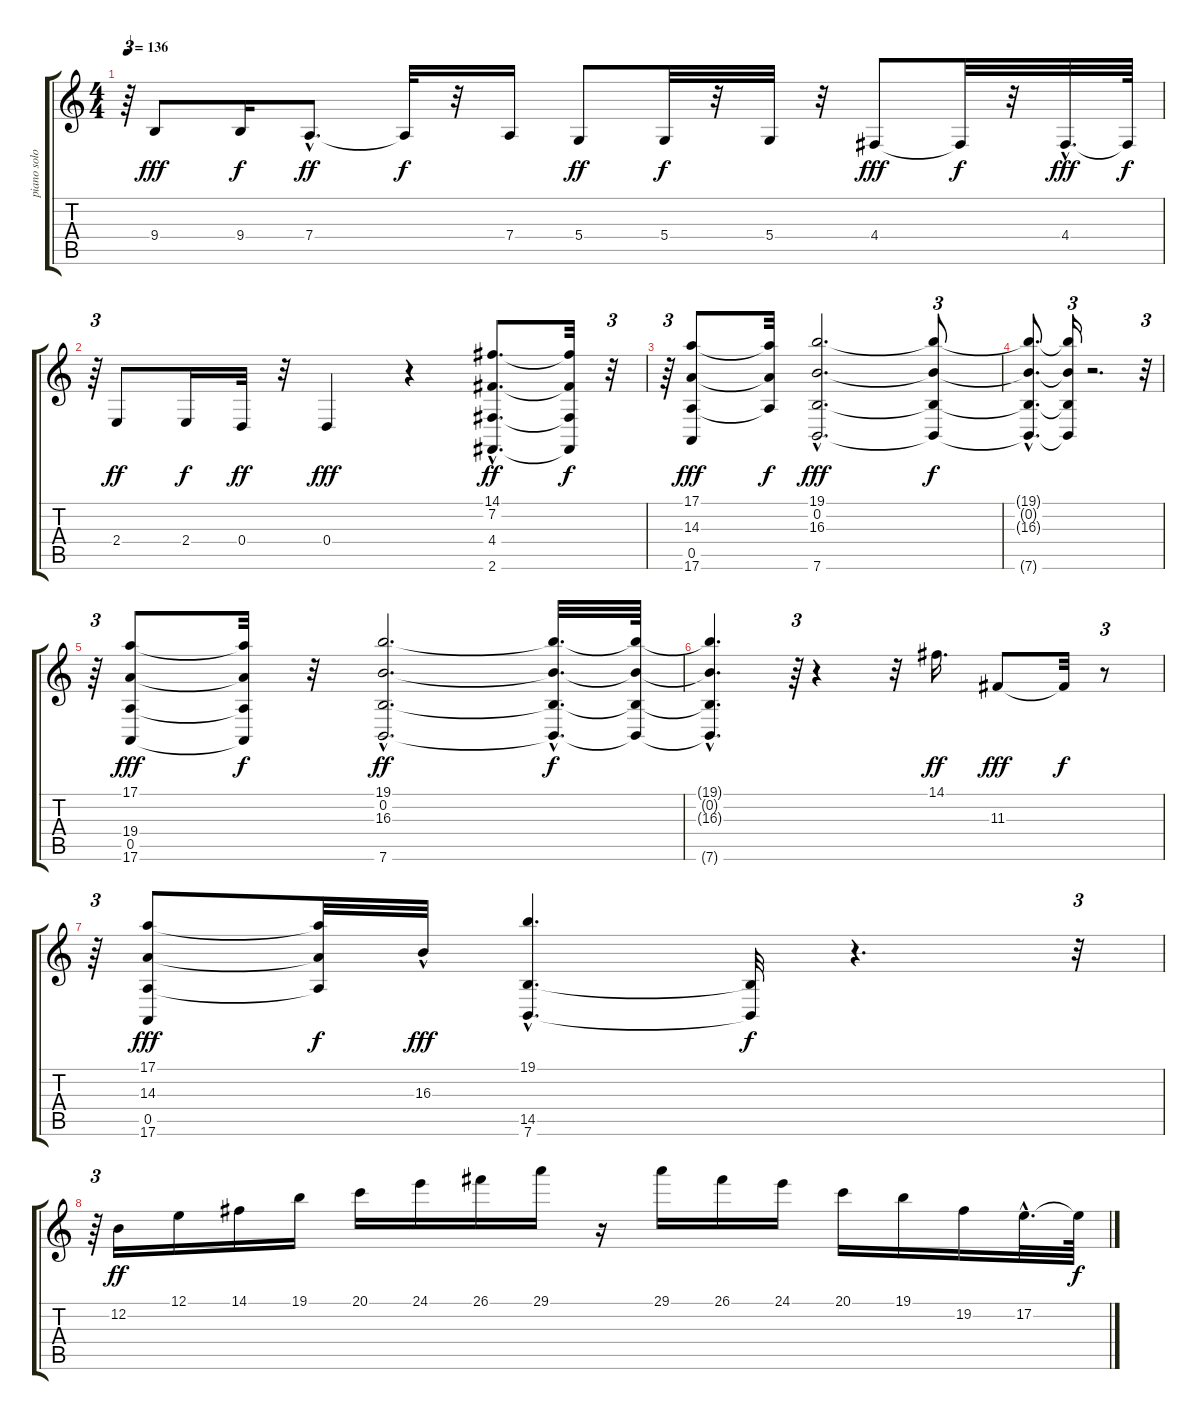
\track ("piano solo" "piano solo") {instrument acousticgrandpiano}
\staff {score tabs}
\tuning (E4 B3 G3 D3 A2 E2) {hide}
\ts (4 4)
\tempo 136
\clef g2
\ks c
r.64{tu (3 2) dy fff} 9.4.8 9.4.16{dy f} 7.4{hac}.8{d dy ff} 7.4{t}.32{dy f} r.32 7.4.16 5.4.8{dy ff} 5.4.32{dy f} r.32 5.4.32 r.32 4.4.8{dy fff} 4.4{t}.32{dy f} r.32 4.4{hac}.32{d dy fff} 4.4{t}.64{dy f} |
r.64{tu (3 2)} 2.4.8{dy ff} 2.4.16{dy f} 0.4.32{dy ff} r.32 0.4.4{dy fff} r.4 (14.1{hac} 7.2{hac} 4.4{hac} 2.6{hac}).8{d dy ff} (14.1{t} 7.2{t} 4.4{t} 2.6{t}).32{dy f} r.32{tu (3 2)} |
r.64{tu (3 2)} (17.1 14.3 0.5 17.6).8{dy fff} (17.1{t} 14.3{t} 17.6{t}).32{dy f} (19.1{hac} 0.2{hac} 16.3{hac} 7.6{hac}).2{d dy fff} (19.1{t} 0.2{t} 16.3{t} 7.6{t}).8{tu (3 2) dy f} |
(19.1{hac t} 0.2{hac t} 16.3{hac t} 7.6{hac t}).8{d} (19.1{t} 0.2{t} 16.3{t} 7.6{t}).16{tu (3 2)} r.2{d} r.32{tu (3 2)} |
r.64{tu (3 2)} (17.1 19.4 0.5 17.6).8{dy fff} (17.1{t} 19.4{t} 0.5{t} 17.6{t}).32{dy f} r.32 (19.1{hac} 0.2{hac} 16.3{hac} 7.6{hac}).2{d dy ff} (19.1{hac t} 0.2{hac t} 16.3{hac t} 7.6{hac t}).32{d dy f} (19.1{t} 0.2{t} 16.3{t} 7.6{t}).64 |
(19.1{t} 0.2{t} 16.3{t} 7.6{hac t}).4{d} r.64{tu (3 2)} r.4 r.32 14.1.16{d dy ff} 11.3.8{dy fff} 11.3{t}.32{dy f} r.8{tu (3 2)} |
r.64{tu (3 2)} (17.1 14.3 0.5 17.6).8{dy fff} (17.1{t} 14.3{t} 17.6{t}).32{dy f} 16.3{hac}.32{dy fff} (19.1 14.5{hac} 7.6{hac}).4{d} (14.5{t} 7.6{t}).32{dy f} r.4{d} r.32{tu (3 2)} |
r.64{tu (3 2)} 12.2.16{dy ff} 12.1.16 14.1.16 19.1.16 20.1.16 24.1.16 26.1.16 29.1.16 r.16 29.1.16 26.1.16 24.1.16 20.1.16 19.1.16 19.2.16 17.2{hac}.32{d} 17.2{t}.64{dy f}
